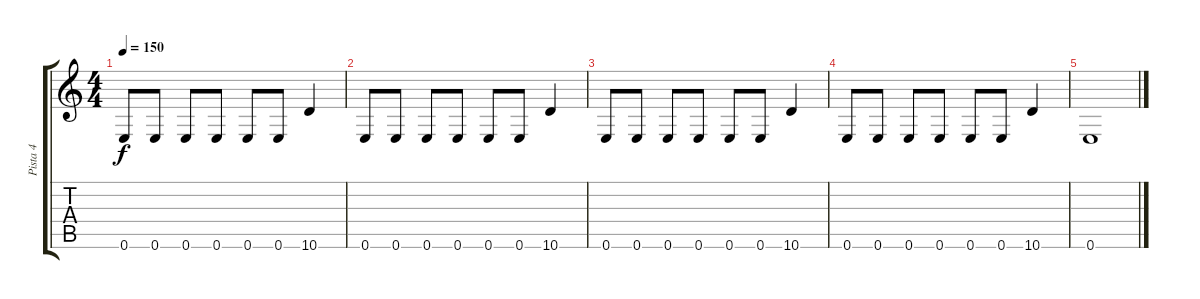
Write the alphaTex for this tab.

\track ("Pista 4" "Pista 4") {instrument electricbasspick}
\staff {score tabs}
\tuning (E4 B3 G3 D3 A2 E2) {hide}
\ts (4 4)
\tempo 150
\clef g2
\ks c
0.6.8{dy f} 0.6.8 0.6.8 0.6.8 0.6.8 0.6.8 10.6.4 |
0.6.8 0.6.8 0.6.8 0.6.8 0.6.8 0.6.8 10.6.4 |
0.6.8 0.6.8 0.6.8 0.6.8 0.6.8 0.6.8 10.6.4 |
0.6.8 0.6.8 0.6.8 0.6.8 0.6.8 0.6.8 10.6.4 |
0.6.1
